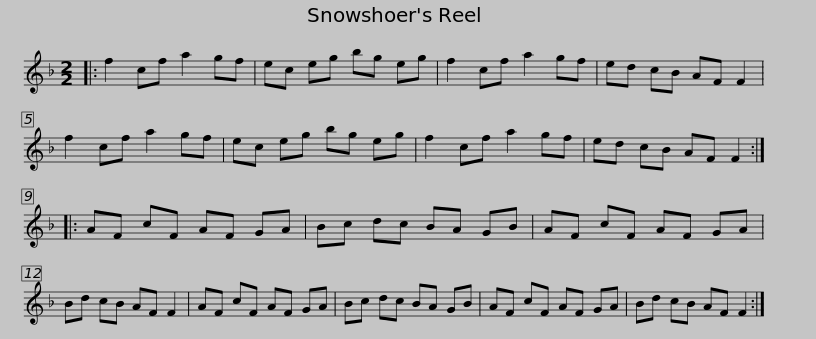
X:1
L:1/8
M:2/2
I:linebreak $
K:F
V:1 treble
V:1
|: f2 cf a2 gf | ec eg bg eg | f2 cf a2 gf | ed cB AF F2 | f2 cf a2 gf | %5
 ec eg bg eg |$ f2 cf a2 gf | ed cB AF F2 :: AF cF AF GA | Bc dc BA GB | %10
 AF cF AF GA | Bd cB AF F2 |$ AF cF AF GA | Bc dc BA GB | AF cF AF GA | %15
 Bd cB AF F2 :| %16
